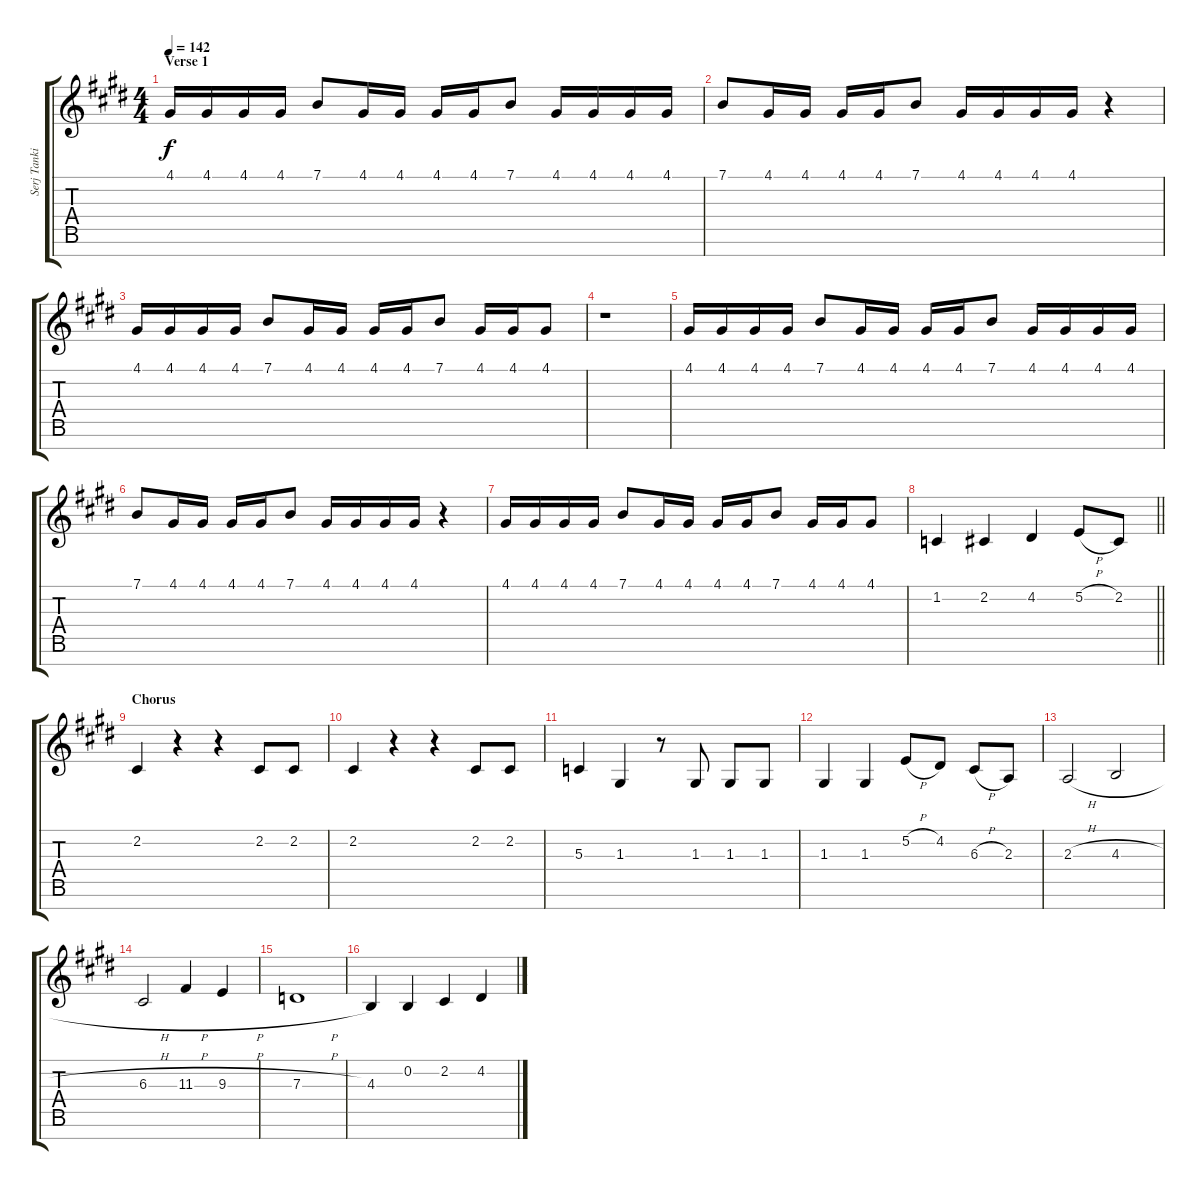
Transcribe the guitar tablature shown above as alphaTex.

\track ("Serj Tankian [Vocals]" "Serj Tanki") {instrument clarinet}
\staff {score tabs}
\tuning (E4 B3 G3 D3 A2 E2 B1) {hide}
\ts (4 4)
\section ("" "Verse 1")
\tempo 142
\clef g2
\ks c#minor
4.1.16{dy f} 4.1.16 4.1.16 4.1.16 7.1.8 4.1.16 4.1.16 4.1.16 4.1.16 7.1.8 4.1.16 4.1.16 4.1.16 4.1.16 |
7.1.8 4.1.16 4.1.16 4.1.16 4.1.16 7.1.8 4.1.16 4.1.16 4.1.16 4.1.16 r.4 |
4.1.16 4.1.16 4.1.16 4.1.16 7.1.8 4.1.16 4.1.16 4.1.16 4.1.16 7.1.8 4.1.16 4.1.16 4.1.8 |
r.1 |
4.1.16 4.1.16 4.1.16 4.1.16 7.1.8 4.1.16 4.1.16 4.1.16 4.1.16 7.1.8 4.1.16 4.1.16 4.1.16 4.1.16 |
7.1.8 4.1.16 4.1.16 4.1.16 4.1.16 7.1.8 4.1.16 4.1.16 4.1.16 4.1.16 r.4 |
4.1.16 4.1.16 4.1.16 4.1.16 7.1.8 4.1.16 4.1.16 4.1.16 4.1.16 7.1.8 4.1.16 4.1.16 4.1.8 |
\barLineRight lightlight
1.2.4 2.2.4 4.2.4 5.2{h}.8 2.2.8 |
\section ("" "Chorus")
2.2.4 r.4 r.4 2.2.8 2.2.8 |
2.2.4 r.4 r.4 2.2.8 2.2.8 |
5.3.4 1.3.4 r.8 1.3.8 1.3.8 1.3.8 |
1.3.4 1.3.4 5.2{h}.8 4.2.8 6.3{h}.8 2.3.8 |
2.3{h}.2 4.3{h}.2 |
6.3{h}.2 11.3{h}.4 9.3{h}.4 |
7.3{h}.1 |
4.3.4 0.2.4 2.2.4 4.2.4
